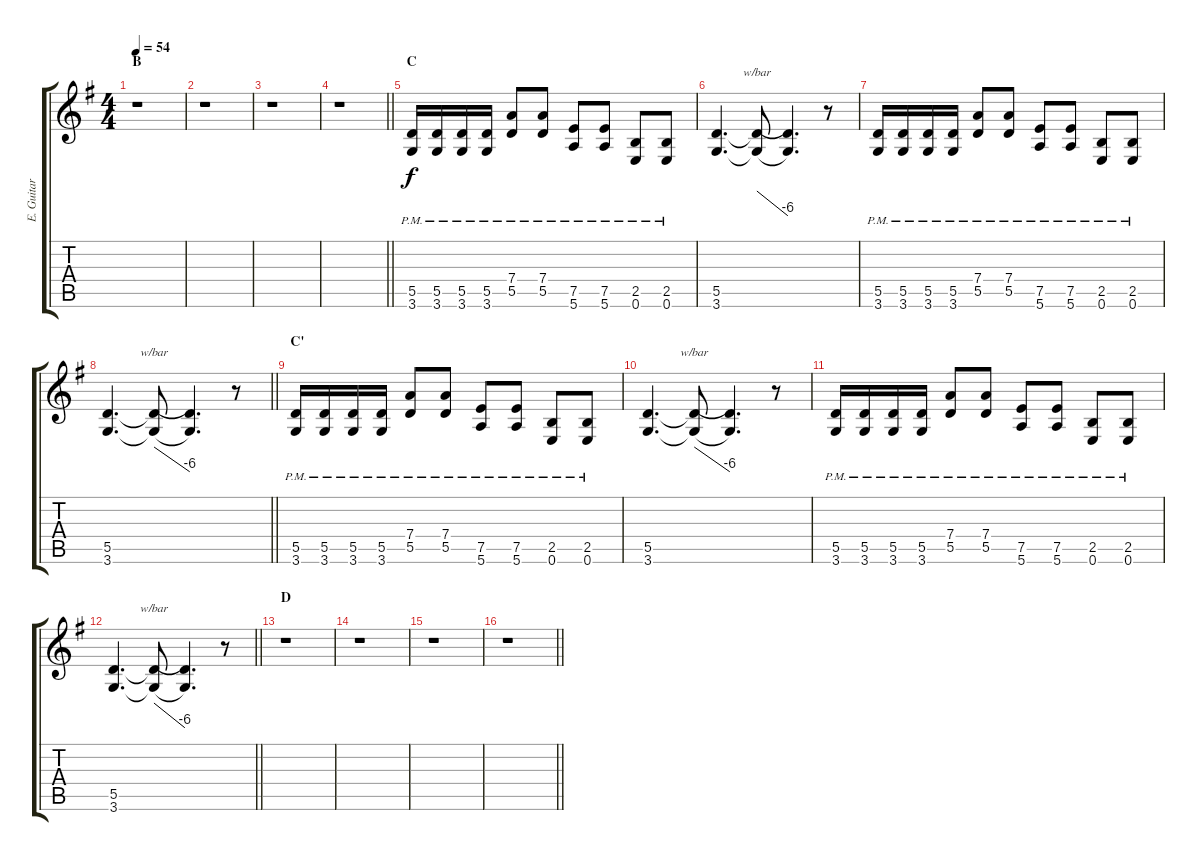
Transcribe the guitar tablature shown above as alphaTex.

\track ("E. Guitar IV" "E. Guitar ") {instrument overdrivenguitar}
\staff {score tabs}
\tuning (E4 B3 G3 D3 A2 E2) {hide}
\ts (4 4)
\section ("" "B")
\tempo 54
\clef g2
\ks g
r.1{dy f} |
r.1 |
r.1 |
\barLineRight lightlight
r.1 |
\section ("" "C")
(5.5{pm} 3.6{pm}).16 (5.5{pm} 3.6{pm}).16 (5.5{pm} 3.6{pm}).16 (5.5{pm} 3.6{pm}).16 (7.4{pm} 5.5{pm}).8 (7.4{pm} 5.5{pm}).8 (7.5{pm} 5.6{pm}).8 (7.5{pm} 5.6{pm}).8 (2.5{pm} 0.6{pm}).8 (2.5{pm} 0.6{pm}).8 |
(5.5 3.6).4{d} (5.5{t} 3.6{t}).8{tbe (dive default 0 0 60 -24)} (5.5{t} 3.6{t}).4{d} r.8 |
(5.5{pm} 3.6{pm}).16 (5.5{pm} 3.6{pm}).16 (5.5{pm} 3.6{pm}).16 (5.5{pm} 3.6{pm}).16 (7.4{pm} 5.5{pm}).8 (7.4{pm} 5.5{pm}).8 (7.5{pm} 5.6{pm}).8 (7.5{pm} 5.6{pm}).8 (2.5{pm} 0.6{pm}).8 (2.5{pm} 0.6{pm}).8 |
\barLineRight lightlight
(5.5 3.6).4{d} (5.5{t} 3.6{t}).8{tbe (dive default 0 0 60 -24)} (5.5{t} 3.6{t}).4{d} r.8 |
\section ("" "C'")
(5.5{pm} 3.6{pm}).16 (5.5{pm} 3.6{pm}).16 (5.5{pm} 3.6{pm}).16 (5.5{pm} 3.6{pm}).16 (7.4{pm} 5.5{pm}).8 (7.4{pm} 5.5{pm}).8 (7.5{pm} 5.6{pm}).8 (7.5{pm} 5.6{pm}).8 (2.5{pm} 0.6{pm}).8 (2.5{pm} 0.6{pm}).8 |
(5.5 3.6).4{d} (5.5{t} 3.6{t}).8{tbe (dive default 0 0 60 -24)} (5.5{t} 3.6{t}).4{d} r.8 |
(5.5{pm} 3.6{pm}).16 (5.5{pm} 3.6{pm}).16 (5.5{pm} 3.6{pm}).16 (5.5{pm} 3.6{pm}).16 (7.4{pm} 5.5{pm}).8 (7.4{pm} 5.5{pm}).8 (7.5{pm} 5.6{pm}).8 (7.5{pm} 5.6{pm}).8 (2.5{pm} 0.6{pm}).8 (2.5{pm} 0.6{pm}).8 |
\barLineRight lightlight
(5.5 3.6).4{d} (5.5{t} 3.6{t}).8{tbe (dive default 0 0 60 -24)} (5.5{t} 3.6{t}).4{d} r.8 |
\section ("" "D")
r.1 |
r.1 |
r.1 |
\barLineRight lightlight
r.1
